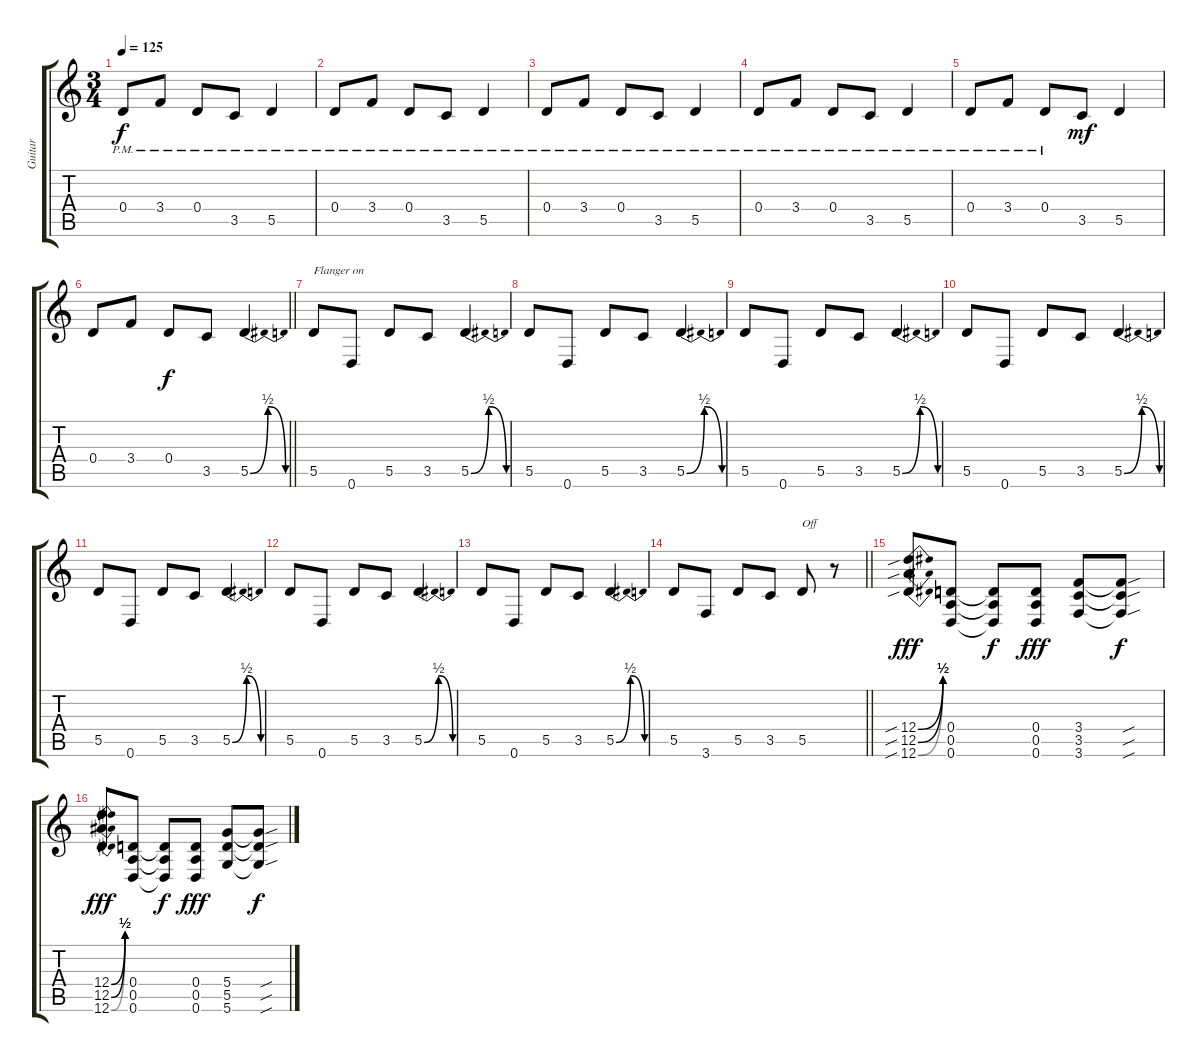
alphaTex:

\track ("Guitar" "Guitar") {instrument overdrivenguitar}
\staff {score tabs}
\tuning (E4 B3 G3 D3 A2 D2) {hide}
\ts (3 4)
\tempo 125
\clef g2
\ks c
0.4{pm}.8{dy f} 3.4{pm}.8 0.4{pm}.8 3.5{pm}.8 5.5{pm}.4 |
0.4{pm}.8 3.4{pm}.8 0.4{pm}.8 3.5{pm}.8 5.5{pm}.4 |
0.4{pm}.8 3.4{pm}.8 0.4{pm}.8 3.5{pm}.8 5.5{pm}.4 |
0.4{pm}.8 3.4{pm}.8 0.4{pm}.8 3.5{pm}.8 5.5{pm}.4 |
0.4{pm}.8 3.4{pm}.8 0.4{pm}.8 3.5.8{dy mf} 5.5.4 |
\barLineRight lightlight
0.4.8 3.4.8 0.4.8{dy f} 3.5.8 5.5{be (bendrelease 0 0 45 2 45 2 60 0)}.4 |
5.5.8{txt "Flanger on"} 0.6.8 5.5.8 3.5.8 5.5{be (bendrelease 0 0 45 2 45 2 60 0)}.4 |
5.5.8 0.6.8 5.5.8 3.5.8 5.5{be (bendrelease 0 0 45 2 45 2 60 0)}.4 |
5.5.8 0.6.8 5.5.8 3.5.8 5.5{be (bendrelease 0 0 45 2 45 2 60 0)}.4 |
5.5.8 0.6.8 5.5.8 3.5.8 5.5{be (bendrelease 0 0 45 2 45 2 60 0)}.4 |
5.5.8 0.6.8 5.5.8 3.5.8 5.5{be (bendrelease 0 0 45 2 45 2 60 0)}.4 |
5.5.8 0.6.8 5.5.8 3.5.8 5.5{be (bendrelease 0 0 45 2 45 2 60 0)}.4 |
5.5.8 0.6.8 5.5.8 3.5.8 5.5{be (bendrelease 0 0 45 2 45 2 60 0)}.4 |
\barLineRight lightlight
5.5.8 3.6.8 5.5.8 3.5.8 5.5.8{txt "Off"} r.8 |
\section ("" "")
(12.4{be (bend 0 0 60 2) sib} 12.5{be (bend 0 0 60 2) sib} 12.6{be (bend 0 0 60 2) sib}).8{dy fff} (0.4 0.5 0.6).8 (0.4{t} 0.5{t} 0.6{t}).8{dy f} (0.4 0.5 0.6).8{dy fff} (3.4 3.5 3.6).8 (3.4{sou t} 3.5{sou t} 3.6{sou t}).8{dy f} |
(12.4{be (bend 0 0 60 2)} 12.5{be (bend 0 0 60 2)} 12.6{be (bend 0 0 60 2)}).8{dy fff} (0.4 0.5 0.6).8 (0.4{t} 0.5{t} 0.6{t}).8{dy f} (0.4 0.5 0.6).8{dy fff} (5.4 5.5 5.6).8 (5.4{sou t} 5.5{sou t} 5.6{sou t}).8{dy f}
